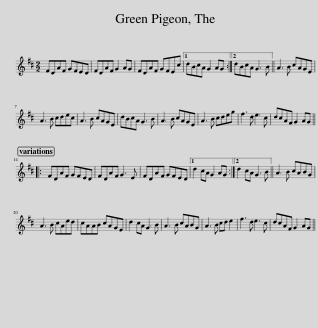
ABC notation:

X:1
L:1/8
M:2/2
I:linebreak $
K:D
V:1 treble
V:1
 FDAF GFED | FDAF G2 AG | FDAF GFEc |1 dBcA G2 AG :|2 dBcA G3 B || %5
 A3 B cAGE |$ A3 B cdec | A3 B cAGE | dBcA G3 B | A3 B cAGE | %10
 A3 B cdeg | f3 d e3 c | dcAF G2 AG |:$ FDAF GFED | FDAF G3 E | %15
 FDAF GFED |1 d2 cA G2 AG :|2 d2 cA G3 B || A3 B cABG |$ A3 B cAed | %20
 cAAB cAGE | d2 cA G3 B | A3 B cABG | A3 B cd e2 | f3 d e3 c | %25
 dcAF G2 AG || %26
